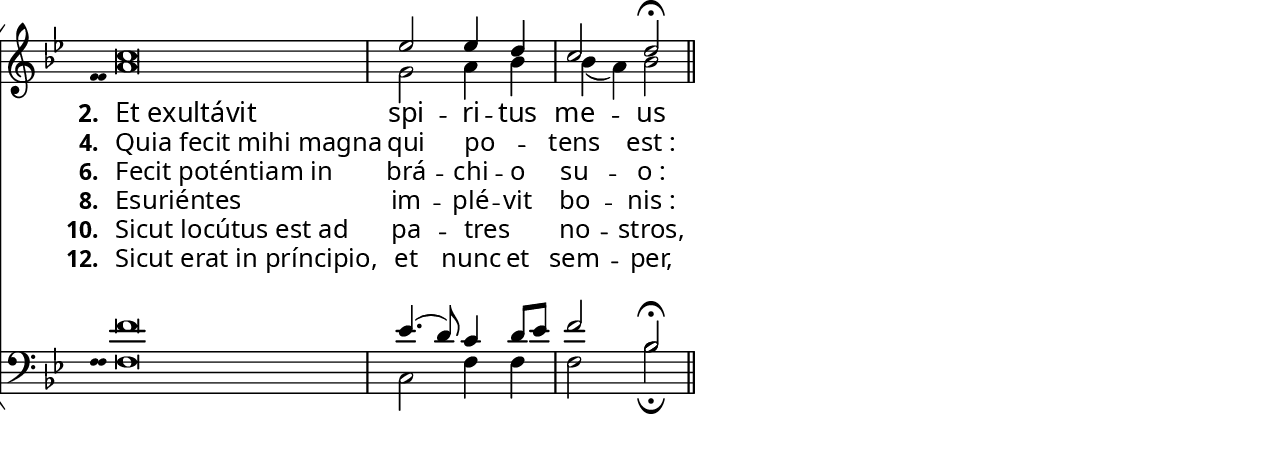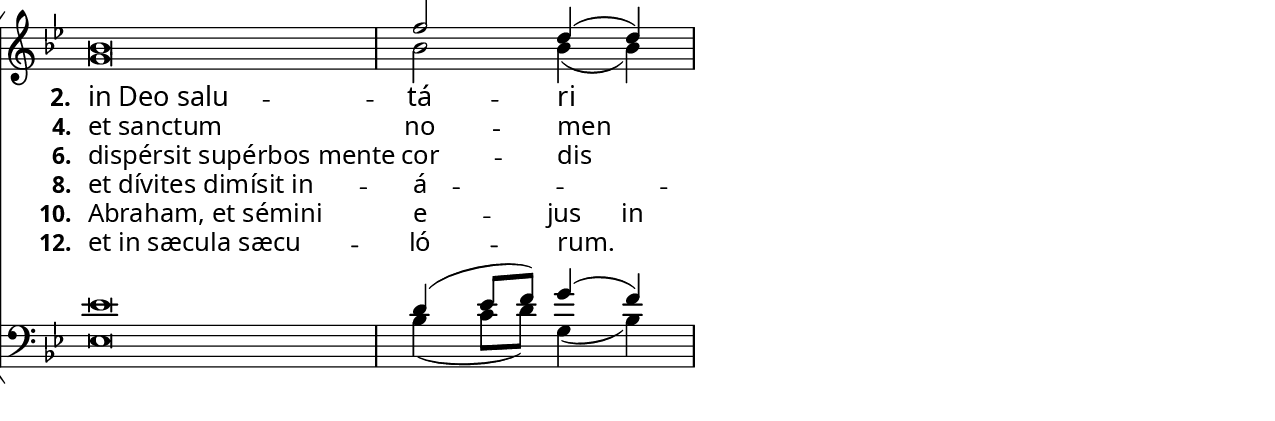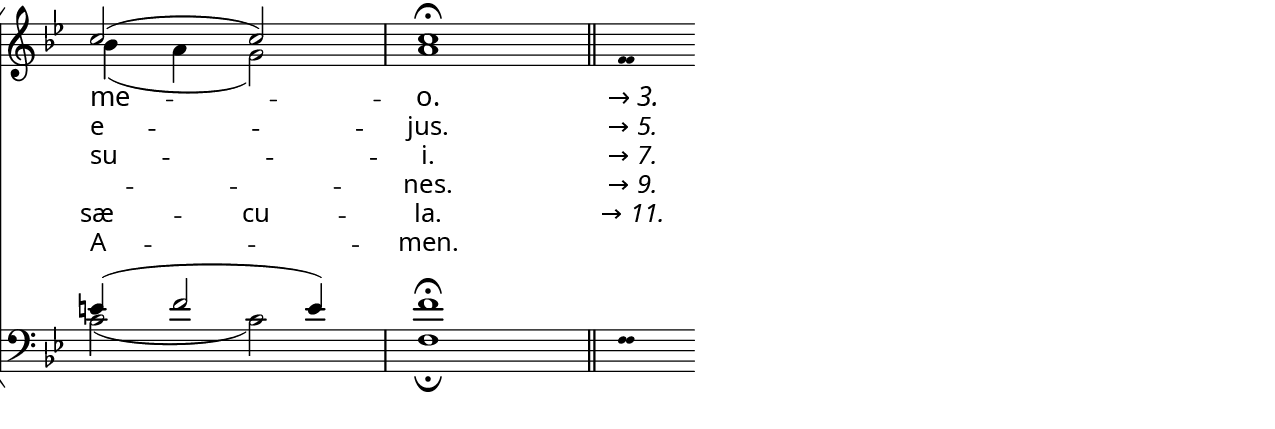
\version "2.18.2"

\header {
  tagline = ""
  composer = "Ciro Grassi (1868-1952)"
}
\include "lilypond-book-preamble.ly"

#(set-default-paper-size "letter")

stemOn = {
  \revert Staff.Stem #'transparent
  \revert Staff.Flag #'transparent
  \revert Voice.Stem #'length
}

stemOff = {
  \override Staff.Stem #'transparent = ##t
  \override Staff.Flag #'transparent = ##t
  \override Voice.Stem #'length = #0
}

\layout {
}

global = {
  \key bes \major
  \time 4/4
}

sopMusic = \relative c'' {
  \cadenzaOn
  \relative c' { \stemOff \new CueVoice { f4 } \stemOn }
  c\breve \bar "|" \cadenzaOff
  ees2 ees4 d |
  c2 d\fermata | \cadenzaOn \bar "||" \break
  bes\breve \bar "|" \cadenzaOff
  f'2 d4( d4) |
  c2( c) |
  c1\fermata \bar "||"
  \relative c' { \stemOff \new CueVoice { f4 } }
}
sopWords = \lyricmode {

}

altoMusic = \relative c'' {
  \cadenzaOn
  \relative c' { \stemOff \new CueVoice { f4 } \stemOn }
  a\breve \bar "|" \cadenzaOff
  g2 a4 bes4 |
  bes( a) bes2 | \cadenzaOn \bar "||"
  g\breve \bar "|" \cadenzaOff
  bes2 bes4( bes) |
  bes4( a g2) |
  a1 \bar "||"
  \relative c' { \stemOff \new CueVoice { f4 } }
}

tenorMusic = \relative c'' {
  \cadenzaOn
  \relative c { \stemOff \new CueVoice { f4 } \stemOn }
  f,\breve \bar "|" \cadenzaOff
  ees4.( d8) c4 d8[ ees] |
  f2 bes,\fermata | \cadenzaOn \bar "||"
  ees\breve \bar "|" \cadenzaOff
  d4( ees8 f) g4( f) |
  e4( f2 e4) |
  f1\fermata  \bar "||"
  \relative c { \stemOff \new CueVoice { f4 } }
}

tenorAsBassMusic = \relative c'' {
  \cadenzaOn
  \relative c' { \stemOff \new CueVoice { f4 } \stemOn }
  f,\breve \bar "|" \cadenzaOff
  ees4.( d8) c4 d8[ ees] |
  f2 bes,\fermata | \cadenzaOn \bar "||"
  ees\breve \bar "|" \cadenzaOff
  d4( ees8 f) g4( f) |
  e4( f2 e4) |
  f1\fermata  \bar "||"
  \relative c' { \stemOff \new CueVoice { f4 } }
}

bassMusic = \relative c' {
  \cadenzaOn
  \relative c { \stemOff \new CueVoice { f4 } \stemOn }
  f,\breve \bar "|" \cadenzaOff
  c2 f4 f |
  f2 bes\fermata | \cadenzaOn \bar "||"
  ees,\breve \bar "|" \cadenzaOff
  bes'4( c8 d) g,4( bes) |
  c2( c2) |
  f,1\fermata  \bar "||"
  \relative c { \stemOff \new CueVoice { f4 } }
}

hiddenMusic = \relative c'' {
\hideNotes
  \cadenzaOn
  r4
  r\breve \bar "|" \cadenzaOff
  r1 |
  r1 | \cadenzaOn \bar "||"
  r\breve \bar "|" \cadenzaOff
  r1 |
  r1 |
  r1 \bar "||"
  f4
\unHideNotes
}

hiddenWords = \lyricmode {
  \markup\italic"→ 3."
}
hiddenWordsII = \lyricmode {
  \markup\italic"→ 5."
}
hiddenWordsIII = \lyricmode {
  \markup\italic"→ 7."
}
hiddenWordsIV = \lyricmode {
  \markup\italic"→ 9."
}
hiddenWordsV = \lyricmode {
  \markup\italic"→ 11."
}

altoWords = \lyricmode {
%  \override StanzaNumber #'font-name = #"Garamond Premier Pro"
%  \override LyricText #'font-name = #"Garamond Premier Pro"
  \set fontSize = #0.5
  \set stanza = #"2. "
  %\set vocalName = "2. "
  %\set shortVocalName = "2. "
  \once \override LyricText #'self-alignment-X = #LEFT
  Et_exultávit |
%  \once \override LyricText #'self-alignment-X = #CENTER
  spi -- ri -- tus | me -- us |
  \once \override LyricText #'self-alignment-X = #LEFT
  \set stanza = #"2. "
  in_Deo_salu -- |
%  \once \override LyricText #'self-alignment-X = #CENTER
  tá -- ri | me -- | o.
}
altoWordsII = \lyricmode {
%  \override StanzaNumber #'font-name = #"Garamond Premier Pro"
%  \override LyricText #'font-name = #"Garamond Premier Pro"
  \set stanza = #"4. "
  \once \override LyricText #'self-alignment-X = #LEFT
  Quia_fecit_mihi_magna |
  \once \override LyricText #'self-alignment-X = #CENTER
  qui po -- _ | tens est_: |
  \once \override LyricText #'self-alignment-X = #LEFT
  \set stanza = #"4. "
  et_sanctum |
  \once \override LyricText #'self-alignment-X = #CENTER
  no -- men | e -- | jus.
}
altoWordsIII = \lyricmode {
%  \override StanzaNumber #'font-name = #"Garamond Premier Pro"
%  \override LyricText #'font-name = #"Garamond Premier Pro"
  \set stanza = #"6. "
  \once \override LyricText #'self-alignment-X = #LEFT
  Fecit_poténtiam_in |
  \once \override LyricText #'self-alignment-X = #CENTER
  brá -- chi -- o | su -- o_: |
  \once \override LyricText #'self-alignment-X = #LEFT
  \set stanza = #"6. "
  dispérsit_supérbos_mente |
  \once \override LyricText #'self-alignment-X = #CENTER
  cor -- dis | su -- | i.
}
altoWordsIV = \lyricmode {
%  \override StanzaNumber #'font-name = #"Garamond Premier Pro"
%  \override LyricText #'font-name = #"Garamond Premier Pro"
  \set stanza = #"8. "
  \once \override LyricText #'self-alignment-X = #LEFT
  Esuriéntes |
  \once \override LyricText #'self-alignment-X = #CENTER
  im -- plé -- vit | bo -- nis_: |
  \once \override LyricText #'self-alignment-X = #LEFT
  \set stanza = #"8. "
  et_dívites_dimísit_in -- |
  \once \override LyricText #'self-alignment-X = #CENTER
  á -- _ | _ | nes.
}
altoWordsV = \lyricmode {
%  \override StanzaNumber #'font-name = #"Garamond Premier Pro"
%  \override LyricText #'font-name = #"Garamond Premier Pro"
  \set stanza = #"10. "
  \once \override LyricText #'self-alignment-X = #LEFT
  Sicut_locútus_est_ad |
  \once \override LyricText #'self-alignment-X = #CENTER
  pa -- tres _ | no -- stros, |
  \once \override LyricText #'self-alignment-X = #LEFT
  \set stanza = #"10. "
  Abraham,_et_sémini |
  \once \override LyricText #'self-alignment-X = #CENTER
  \set ignoreMelismata = ##t
  e -- jus in | sæ -- cu -- | la.
  \unset ignoreMelismata
}
altoWordsVI = \lyricmode {
%  \override StanzaNumber #'font-name = #"Garamond Premier Pro"
%  \override LyricText #'font-name = #"Garamond Premier Pro"
  \set stanza = #"12. "
  \once \override LyricText #'self-alignment-X = #LEFT
  Sicut_erat_in_príncipio, |
  \once \override LyricText #'self-alignment-X = #CENTER
  et nunc et | sem -- per, |
  \once \override LyricText #'self-alignment-X = #LEFT
  \set stanza = #"12. "
  et_in_sæcula_sæcu -- |
  \once \override LyricText #'self-alignment-X = #CENTER
  ló -- rum. | A -- | men.
}


\paper {
  %myStaffSize = #19
  myStaffSize = #19
  indent = 0\mm
  %line-width = 7.5\in
  line-width = 6\in - 1.25\in
  %ragged-right = ##t
  force-assignment = #""
  line-width = #(- line-width (* mm  3.000000))
  #(define fonts
   (make-pango-font-tree "Garamond Premier Pro"
                         "Garamond Premier Pro"
                         "Garamond Premier Pro"
                          (/ myStaffSize 19)))
}

\score {
  \new ChoirStaff <<
    %\new Lyrics = "sopranos"
    \new Staff = "women" <<
      \new Voice = "sopranos"{
        \voiceOne
        << \global \sopMusic >>
      }
      \new Voice = "altos" {
        \voiceTwo
        << \global \altoMusic >>
      }
    >>
    
    \new Lyrics = "altos"
    \new Lyrics = "altosII"
    \new Lyrics = "altosIII"
    \new Lyrics = "altosIV"
    \new Lyrics = "altosV"
    \new Lyrics = "altosVI"
    
    \new Staff = "men" <<
      \clef bass
      \new Voice = "tenor" {
        \voiceOne
        << \global \tenorMusic >>
      }
      \new Voice = "bass" {
        \voiceTwo
        << \global \bassMusic >>
      }
	    \new Voice = "hidden"{
		    \voiceThree
		    << \global \hiddenMusic >>
	    }
    >>
    \context Lyrics = "altos" \lyricsto "sopranos" \altoWords
	\context Lyrics = "altos" \lyricsto "hidden" \hiddenWords
    \context Lyrics = "altosII" \lyricsto "sopranos" \altoWordsII
	\context Lyrics = "altosII" \lyricsto "hidden" \hiddenWordsII
    \context Lyrics = "altosIII" \lyricsto "sopranos" \altoWordsIII
	\context Lyrics = "altosIII" \lyricsto "hidden" \hiddenWordsIII
    \context Lyrics = "altosIV" \lyricsto "sopranos" \altoWordsIV
	\context Lyrics = "altosIV" \lyricsto "hidden" \hiddenWordsIV
    \context Lyrics = "altosV" \lyricsto "sopranos" \altoWordsV
	\context Lyrics = "altosV" \lyricsto "hidden" \hiddenWordsV
    \context Lyrics = "altosVI" \lyricsto "sopranos" \altoWordsVI
  >>
  \layout {
    \context {
      \Staff
      \remove "Time_signature_engraver"
    }
  }
}

